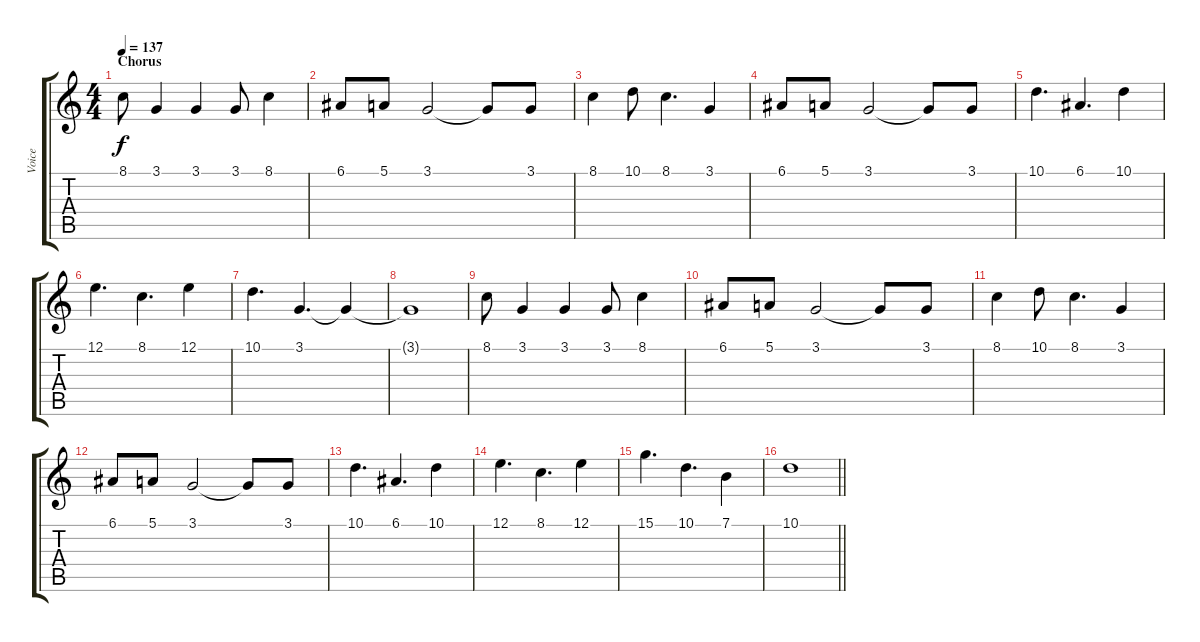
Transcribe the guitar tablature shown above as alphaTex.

\track ("Voice" "Voice") {instrument lead6voice}
\staff {score tabs}
\tuning (E4 B3 G3 D3 A2 E2) {hide}
\ts (4 4)
\section ("" "Chorus")
\tempo 137
\clef g2
\ks c
8.1.8{dy f} 3.1.4 3.1.4 3.1.8 8.1.4 |
6.1.8 5.1.8 3.1.2 3.1{t}.8 3.1.8 |
8.1.4 10.1.8 8.1.4{d} 3.1.4 |
6.1.8 5.1.8 3.1.2 3.1{t}.8 3.1.8 |
10.1.4{d} 6.1.4{d} 10.1.4 |
12.1.4{d} 8.1.4{d} 12.1.4 |
10.1.4{d} 3.1.4{d} 3.1{t}.4 |
3.1{t}.1 |
8.1.8 3.1.4 3.1.4 3.1.8 8.1.4 |
6.1.8 5.1.8 3.1.2 3.1{t}.8 3.1.8 |
8.1.4 10.1.8 8.1.4{d} 3.1.4 |
6.1.8 5.1.8 3.1.2 3.1{t}.8 3.1.8 |
10.1.4{d} 6.1.4{d} 10.1.4 |
12.1.4{d} 8.1.4{d} 12.1.4 |
15.1.4{d} 10.1.4{d} 7.1.4 |
\barLineRight lightlight
10.1.1
